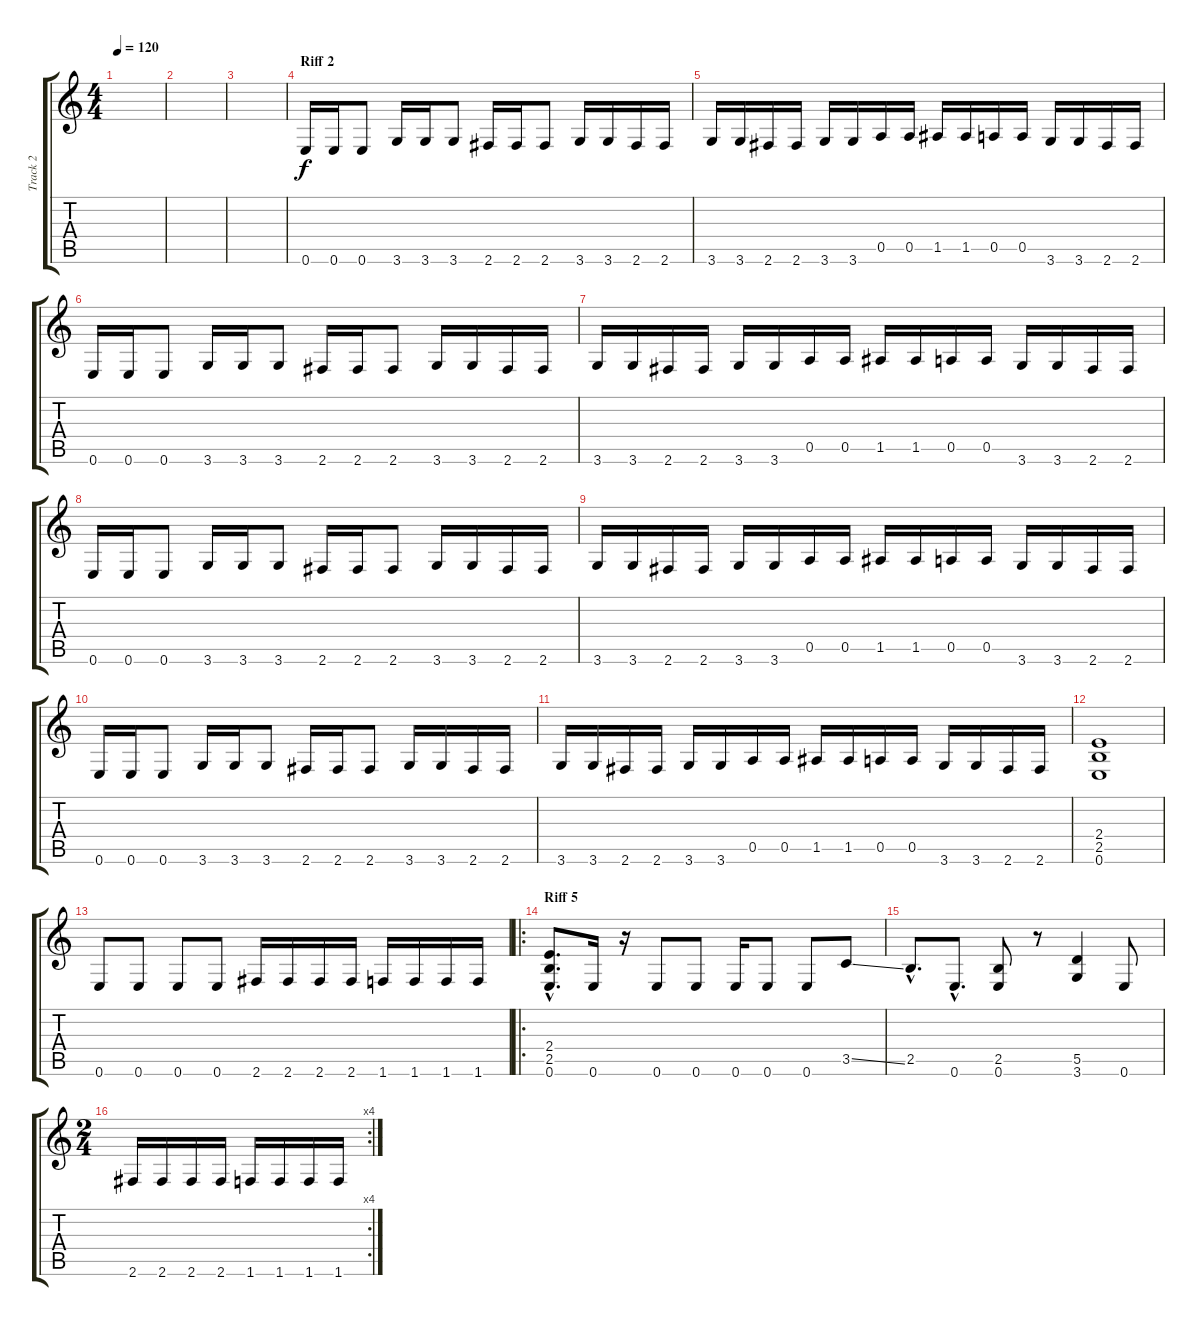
\track ("Track 2" "Track 2") {instrument distortionguitar}
\staff {score tabs}
\tuning (E4 B3 G3 D3 A2 E2) {hide}
\ts (4 4)
\tempo 120
\clef g2
\ks c
|
|
|
\section ("" "Riff 2")
0.6.16 0.6.16 0.6.8 3.6.16 3.6.16 3.6.8 2.6.16 2.6.16 2.6.8 3.6.16 3.6.16 2.6.16 2.6.16 |
3.6.16 3.6.16 2.6.16 2.6.16 3.6.16 3.6.16 0.5.16 0.5.16 1.5.16 1.5.16 0.5.16 0.5.16 3.6.16 3.6.16 2.6.16 2.6.16 |
0.6.16 0.6.16 0.6.8 3.6.16 3.6.16 3.6.8 2.6.16 2.6.16 2.6.8 3.6.16 3.6.16 2.6.16 2.6.16 |
3.6.16 3.6.16 2.6.16 2.6.16 3.6.16 3.6.16 0.5.16 0.5.16 1.5.16 1.5.16 0.5.16 0.5.16 3.6.16 3.6.16 2.6.16 2.6.16 |
0.6.16 0.6.16 0.6.8 3.6.16 3.6.16 3.6.8 2.6.16 2.6.16 2.6.8 3.6.16 3.6.16 2.6.16 2.6.16 |
3.6.16 3.6.16 2.6.16 2.6.16 3.6.16 3.6.16 0.5.16 0.5.16 1.5.16 1.5.16 0.5.16 0.5.16 3.6.16 3.6.16 2.6.16 2.6.16 |
0.6.16 0.6.16 0.6.8 3.6.16 3.6.16 3.6.8 2.6.16 2.6.16 2.6.8 3.6.16 3.6.16 2.6.16 2.6.16 |
3.6.16 3.6.16 2.6.16 2.6.16 3.6.16 3.6.16 0.5.16 0.5.16 1.5.16 1.5.16 0.5.16 0.5.16 3.6.16 3.6.16 2.6.16 2.6.16 |
(2.4 2.5 0.6).1 |
0.6.8 0.6.8 0.6.8 0.6.8 2.6.16 2.6.16 2.6.16 2.6.16 1.6.16 1.6.16 1.6.16 1.6.16 |
\ro
\section ("" "Riff 5")
(2.4{hac} 2.5{hac} 0.6{hac}).8{d} 0.6.16 r.16 0.6.8 0.6.8 0.6.16 0.6.8 0.6.8 3.5{ss}.8 |
2.5{hac}.8{d} 0.6{hac}.8{d} (2.5 0.6).8 r.8 (5.5 3.6).4 0.6.8 |
\rc 4
\ts (2 4)
2.6.16 2.6.16 2.6.16 2.6.16 1.6.16 1.6.16 1.6.16 1.6.16
